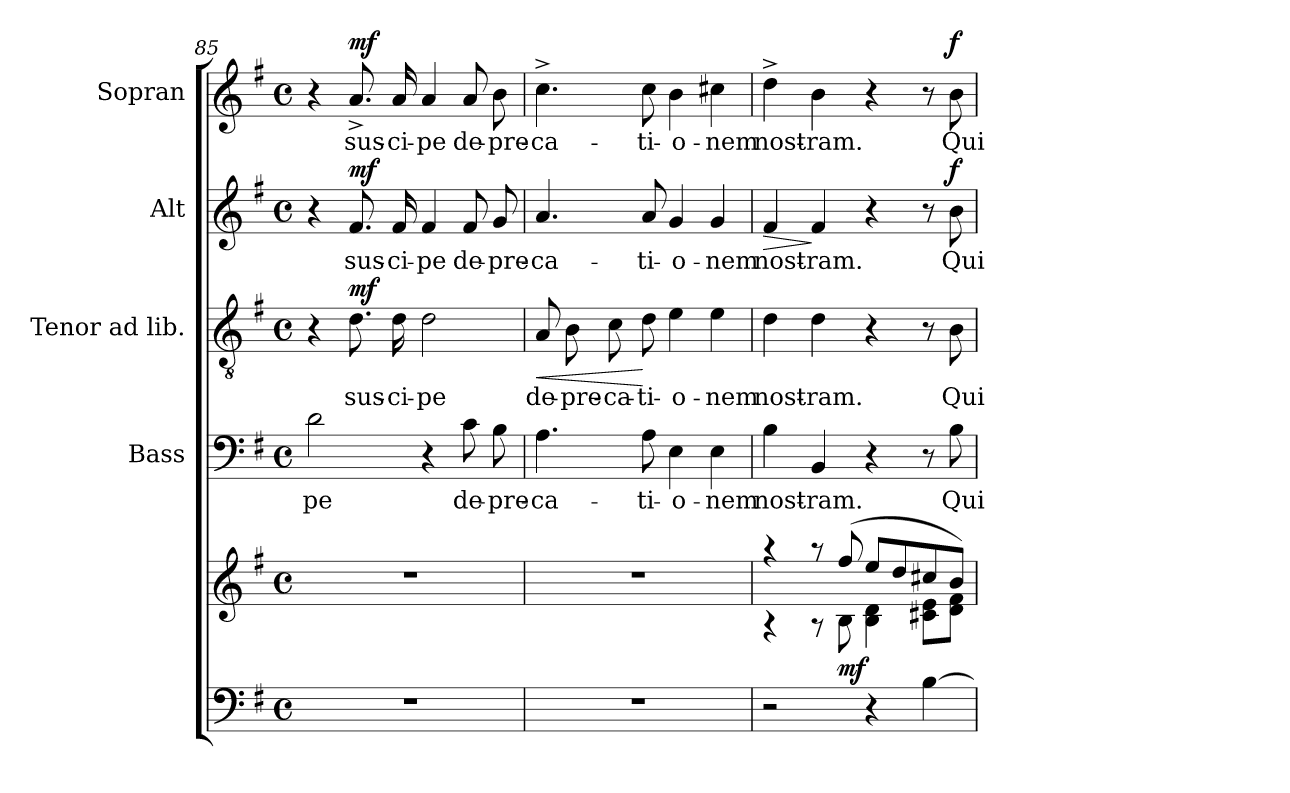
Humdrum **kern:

**kern	**kern	**dynam	**kern	**text	**kern	**text	**dynam	**kern	**text	**dynam	**kern	**text	**dynam
*part5	*part5	*part5	*part4	*part4	*part3	*part3	*part3	*part2	*part2	*part2	*part1	*part1	*part1
*staff6	*staff5	*staff5/6	*staff4	*staff4	*staff3	*staff3	*staff3	*staff2	*staff2	*staff2	*staff1	*staff1	*staff1
*	*	*	*I"Bass	*	*I"Tenor ad lib.	*	*	*I"Alt	*	*	*I"Sopran	*	*
*	*	*	*I'B.	*	*I'T.	*	*	*I'A.	*	*	*I'S.	*	*
*clefF4	*clefG2	*	*clefF4	*	*clefGv2	*	*	*clefG2	*	*	*clefG2	*	*
*k[f#]	*k[f#]	*	*k[f#]	*	*k[f#]	*	*	*k[f#]	*	*	*k[f#]	*	*
*G:	*G:	*	*G:	*	*G:	*	*	*G:	*	*	*G:	*	*
*M4/4	*M4/4	*	*M4/4	*	*M4/4	*	*	*M4/4	*	*	*M4/4	*	*
*met(c)	*met(c)	*	*met(c)	*	*met(c)	*	*	*met(c)	*	*	*met(c)	*	*
=85	=85	=85	=85	=85	=85	=85	=85	=85	=85	=85	=85	=85	=85
!	!	!	!	!LO:LY:b	!	!	!	!	!	!	!	!	!
1r	1r	.	2d\	-pe	4r	.	.	4r	.	.	4r	.	.
!	!	!	!	!	!	!LO:LY:b	!LO:DY:a	!	!LO:LY:b	!LO:DY:a	!	!LO:LY:b	!LO:DY:a
.	.	.	.	.	8.d\	sus-	mf	8.f#/	sus-	mf	8.a^>/	sus-	mf
!	!	!	!	!	!	!LO:LY:b	!	!	!LO:LY:b	!	!	!LO:LY:b	!
.	.	.	.	.	16d\	-ci-	.	16f#/	-ci-	.	16a/	-ci-	.
!	!	!	!	!	!	!LO:LY:b	!	!	!LO:LY:b	!	!	!LO:LY:b	!
.	.	.	4r	.	2d\	-pe	.	4f#/	-pe	.	4a/	-pe	.
!	!	!	!	!LO:LY:b	!	!	!	!	!LO:LY:b	!	!	!LO:LY:b	!
.	.	.	8c\	de-	.	.	.	8f#/	de-	.	8a/	de-	.
!	!	!	!	!LO:LY:b	!	!	!	!	!LO:LY:b	!	!	!LO:LY:b	!
.	.	.	8B\	-pre-	.	.	.	8g/	-pre-	.	8b\	-pre-	.
!!LO:LB:g=z
=86	=86	=86	=86	=86	=86	=86	=86	=86	=86	=86	=86	=86	=86
!	!	!	!	!LO:LY:b	!	!LO:LY:b	!LO:HP:b	!	!LO:LY:b	!	!	!LO:LY:b	!
1r	1r	.	4.A\	-ca-	8A/	de-	<	4.a/	-ca-	.	4.cc^>\	-ca-	.
!	!	!	!	!	!	!LO:LY:b	!	!	!	!	!	!	!
.	.	.	.	.	8B\	-pre-	.	.	.	.	.	.	.
!	!	!	!	!	!	!LO:LY:b	!	!	!	!	!	!	!
.	.	.	.	.	8c\	-ca-	.	.	.	.	.	.	.
!	!	!	!	!LO:LY:b	!	!LO:LY:b	!	!	!LO:LY:b	!	!	!LO:LY:b	!
.	.	.	8A\	-ti-	8d\	-ti-	[	8a/	-ti-	.	8cc\	-ti-	.
!	!	!	!	!LO:LY:b	!	!LO:LY:b	!	!	!LO:LY:b	!	!	!LO:LY:b	!
.	.	.	4E\	-o-	4e\	-o-	.	4g/	-o-	.	4b\	-o-	.
!	!	!	!	!LO:LY:b	!	!LO:LY:b	!	!	!LO:LY:b	!	!	!LO:LY:b	!
.	.	.	4E\	-nem	4e\	-nem	.	4g/	-nem	.	4cc#X\	-nem	.
=87	=87	=87	=87	=87	=87	=87	=87	=87	=87	=87	=87	=87	=87
*	*^	*	*	*	*	*	*	*	*	*	*	*	*
!	!	!	!	!	!LO:LY:b	!	!LO:LY:b	!	!	!LO:LY:b	!LO:HP:b	!	!LO:LY:b	!
2r	4r	4r	.	4B\	nost-	4d\	nost-	.	4f#/	nost-	>	4dd^>\	nost-	.
!	!	!	!	!	!LO:LY:b	!	!LO:LY:b	!	!	!LO:LY:b	!	!	!LO:LY:b	!
.	8r	8r	.	4BB/	-ram.	4d\	-ram.	.	4f#/	-ram.	]	4b\	-ram.	.
!	!	!	!LO:DY:b	!	!	!	!	!	!	!	!	!	!	!
.	(8ff#/	8B\	mf	.	.	.	.	.	.	.	.	.	.	.
4r	8ee/L	4B\ 4d\	.	4r	.	4r	.	.	4r	.	.	4r	.	.
.	8dd/	.	.	.	.	.	.	.	.	.	.	.	.	.
[4B\	8cc#X/	8c#X\ 8e\L	.	8r	.	8r	.	.	8r	.	.	8r	.	.
!	!	!	!	!	!LO:LY:b	!	!LO:LY:b	!	!	!LO:LY:b	!LO:DY:a	!	!LO:LY:b	!LO:DY:a
.	8b/J)	8d\ 8f#\J	.	8B\	Qui	8B\	Qui	.	8b\	Qui	f	8b\	Qui	f
*	*v	*v	*	*	*	*	*	*	*	*	*	*	*	*
=	=	=	=	=	=	=	=	=	=	=	=	=	=
*-	*-	*-	*-	*-	*-	*-	*-	*-	*-	*-	*-	*-	*-
